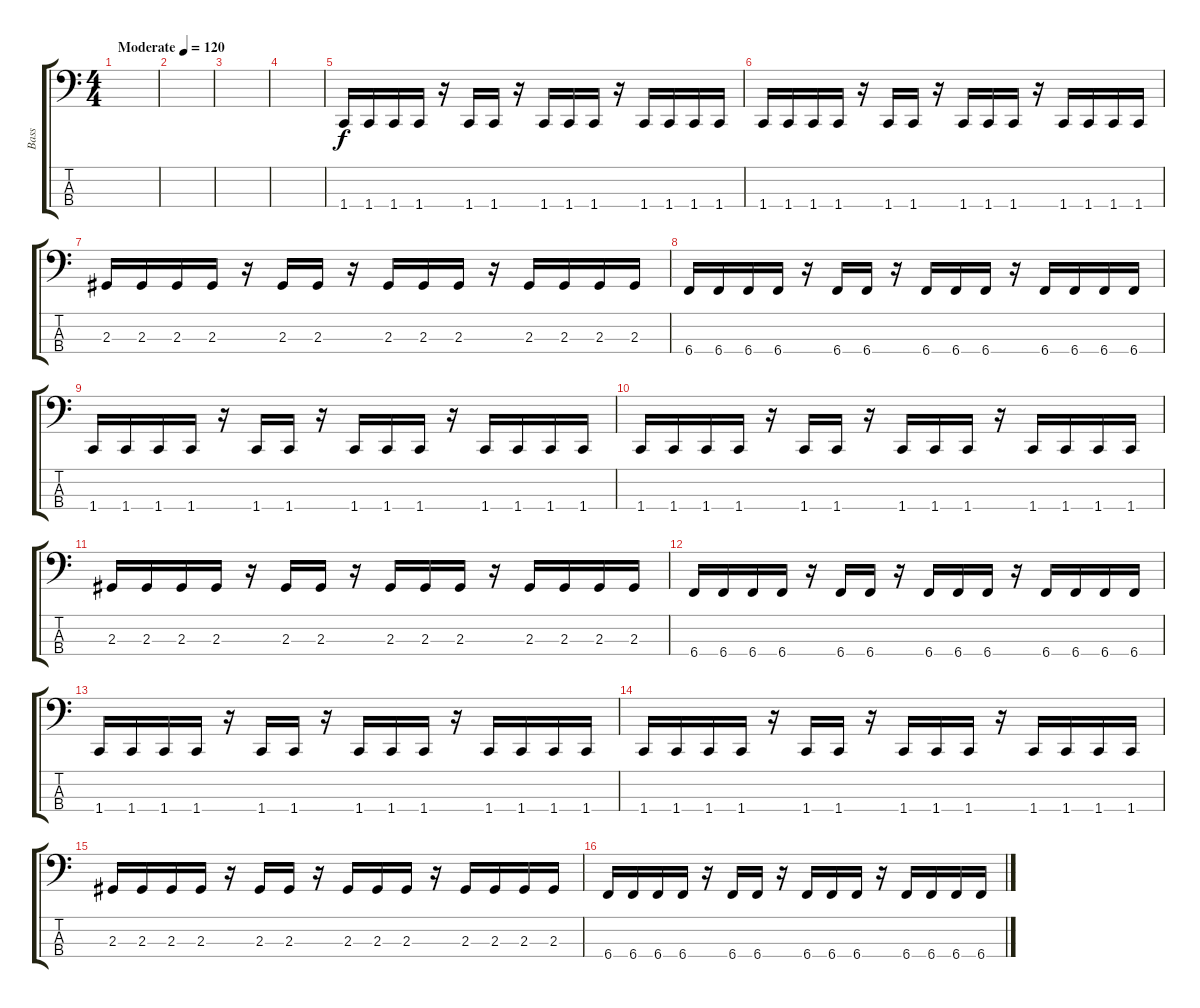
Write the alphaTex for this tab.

\track ("Bass" "Bass") {instrument electricbassfinger}
\staff {score tabs}
\tuning (E2 B1 Gb1 B0) {hide}
\ts (4 4)
\tempo (120 "Moderate")
\clef f4
\ks c
|
|
|
|
1.4.16 1.4.16 1.4.16 1.4.16 r.16 1.4.16 1.4.16 r.16 1.4.16 1.4.16 1.4.16 r.16 1.4.16 1.4.16 1.4.16 1.4.16 |
1.4.16 1.4.16 1.4.16 1.4.16 r.16 1.4.16 1.4.16 r.16 1.4.16 1.4.16 1.4.16 r.16 1.4.16 1.4.16 1.4.16 1.4.16 |
2.3.16 2.3.16 2.3.16 2.3.16 r.16 2.3.16 2.3.16 r.16 2.3.16 2.3.16 2.3.16 r.16 2.3.16 2.3.16 2.3.16 2.3.16 |
6.4.16 6.4.16 6.4.16 6.4.16 r.16 6.4.16 6.4.16 r.16 6.4.16 6.4.16 6.4.16 r.16 6.4.16 6.4.16 6.4.16 6.4.16 |
1.4.16 1.4.16 1.4.16 1.4.16 r.16 1.4.16 1.4.16 r.16 1.4.16 1.4.16 1.4.16 r.16 1.4.16 1.4.16 1.4.16 1.4.16 |
1.4.16 1.4.16 1.4.16 1.4.16 r.16 1.4.16 1.4.16 r.16 1.4.16 1.4.16 1.4.16 r.16 1.4.16 1.4.16 1.4.16 1.4.16 |
2.3.16 2.3.16 2.3.16 2.3.16 r.16 2.3.16 2.3.16 r.16 2.3.16 2.3.16 2.3.16 r.16 2.3.16 2.3.16 2.3.16 2.3.16 |
6.4.16 6.4.16 6.4.16 6.4.16 r.16 6.4.16 6.4.16 r.16 6.4.16 6.4.16 6.4.16 r.16 6.4.16 6.4.16 6.4.16 6.4.16 |
1.4.16 1.4.16 1.4.16 1.4.16 r.16 1.4.16 1.4.16 r.16 1.4.16 1.4.16 1.4.16 r.16 1.4.16 1.4.16 1.4.16 1.4.16 |
1.4.16 1.4.16 1.4.16 1.4.16 r.16 1.4.16 1.4.16 r.16 1.4.16 1.4.16 1.4.16 r.16 1.4.16 1.4.16 1.4.16 1.4.16 |
2.3.16 2.3.16 2.3.16 2.3.16 r.16 2.3.16 2.3.16 r.16 2.3.16 2.3.16 2.3.16 r.16 2.3.16 2.3.16 2.3.16 2.3.16 |
6.4.16 6.4.16 6.4.16 6.4.16 r.16 6.4.16 6.4.16 r.16 6.4.16 6.4.16 6.4.16 r.16 6.4.16 6.4.16 6.4.16 6.4.16
